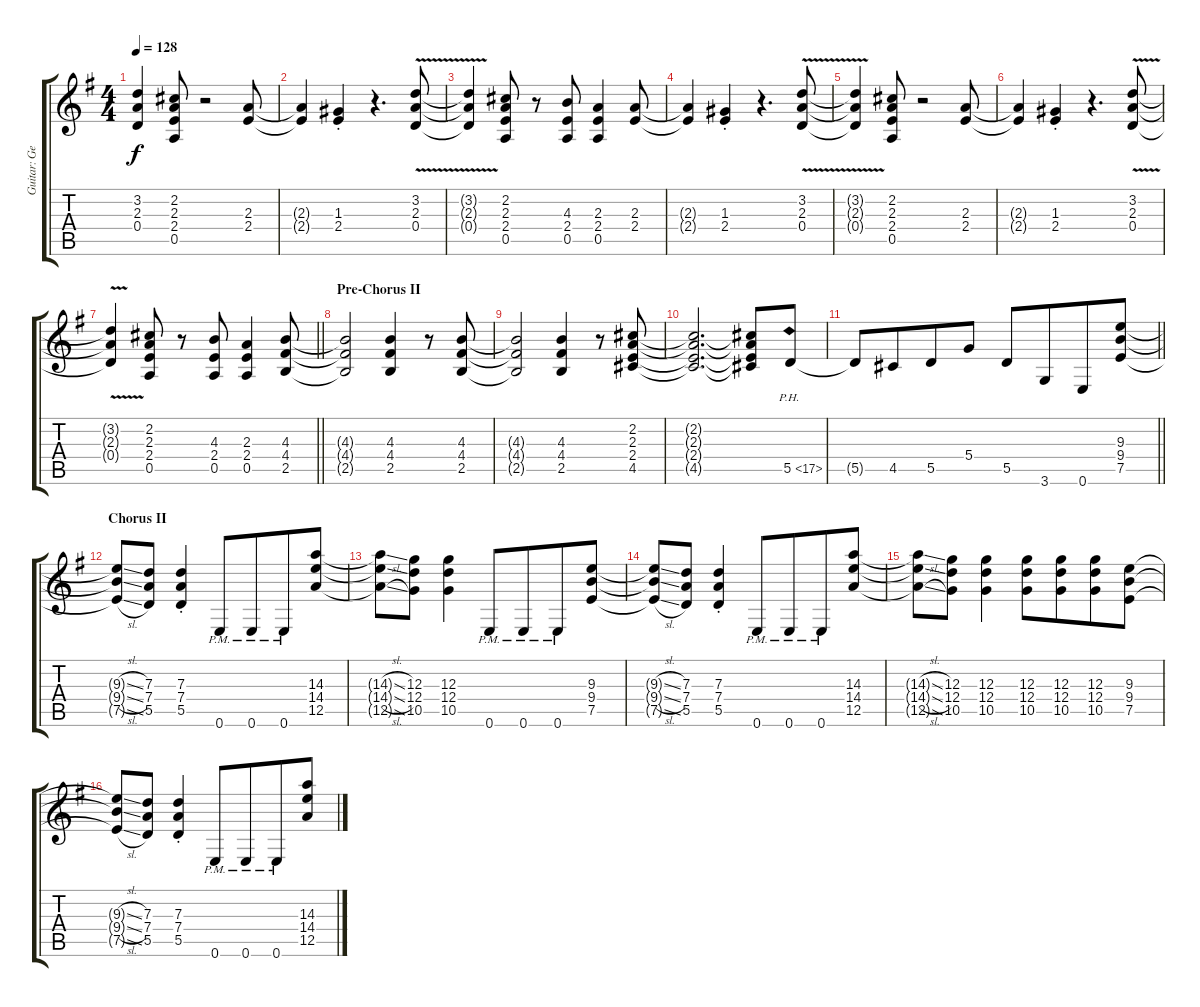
\track ("Guitar: George" "Guitar: Ge") {instrument overdrivenguitar}
\staff {score tabs}
\tuning (E4 B3 G3 D3 A2 E2) {hide}
\ts (4 4)
\tempo 128
\clef g2
\ks g
(3.2{t} 2.3{t} 0.4{t}).4{dy f} (2.2 2.3 2.4 0.5).8 r.2 (2.3 2.4).8 |
(2.3{t} 2.4{t}).4 (1.3{st} 2.4{st}).4 r.4{d} (3.2{v} 2.3{v} 0.4{v}).8 |
(3.2{t} 2.3{t} 0.4{t}).4 (2.2 2.3 2.4 0.5).8 r.8 (4.3 2.4 0.5).8 (2.3 2.4 0.5).4 (2.3 2.4).8 |
(2.3{t} 2.4{t}).4 (1.3{st} 2.4{st}).4 r.4{d} (3.2{v} 2.3{v} 0.4{v}).8 |
(3.2{t} 2.3{t} 0.4{t}).4 (2.2 2.3 2.4 0.5).8 r.2 (2.3 2.4).8 |
(2.3{t} 2.4{t}).4 (1.3{st} 2.4{st}).4 r.4{d} (3.2{v} 2.3{v} 0.4{v}).8 |
\barLineRight lightlight
(3.2{t} 2.3{t} 0.4{t}).4 (2.2 2.3 2.4 0.5).8 r.8 (4.3 2.4 0.5).8 (2.3 2.4 0.5).4 (4.3 4.4 2.5).8 |
\section ("" "Pre-Chorus II")
(4.3{t} 4.4{t} 2.5{t}).2 (4.3 4.4 2.5).4 r.8 (4.3 4.4 2.5).8 |
(4.3{t} 4.4{t} 2.5{t}).2 (4.3 4.4 2.5).4 r.8 (2.2 2.3 2.4 4.5).8 |
(2.2{t} 2.3{t} 2.4{t} 4.5{t}).2{d} (2.2{t} 2.3{t} 2.4{t} 4.5{t}).8 5.5{ph 12}.8 |
\barLineRight lightlight
5.5{t}.8 4.5.8{beam merge} 5.5.8 5.4.8 5.5.8 3.6.8{beam merge} 0.6.8 (9.3 9.4 7.5).8 |
\section ("" "Chorus II")
(9.3{sl t} 9.4{sl t} 7.5{sl t}).8 (7.3 7.4 5.5).8{beam merge} (7.3{st} 7.4{st} 5.5{st}).4 0.6{pm}.8 0.6{pm}.8{beam merge} 0.6{pm}.8 (14.3 14.4 12.5).8 |
(14.3{sl t} 14.4{sl t} 12.5{sl t}).8 (12.3 12.4 10.5).8{beam merge} (12.3 12.4 10.5).4 0.6{pm}.8 0.6{pm}.8{beam merge} 0.6{pm}.8 (9.3 9.4 7.5).8 |
(9.3{sl t} 9.4{sl t} 7.5{sl t}).8 (7.3 7.4 5.5).8{beam merge} (7.3{st} 7.4{st} 5.5{st}).4 0.6{pm}.8 0.6{pm}.8{beam merge} 0.6{pm}.8 (14.3 14.4 12.5).8 |
(14.3{sl t} 14.4{sl t} 12.5{sl t}).8 (12.3 12.4 10.5).8{beam merge} (12.3 12.4 10.5).4 (12.3 12.4 10.5).8 (12.3 12.4 10.5).8{beam merge} (12.3 12.4 10.5).8 (9.3 9.4 7.5).8 |
(9.3{sl t} 9.4{sl t} 7.5{sl t}).8 (7.3 7.4 5.5).8{beam merge} (7.3{st} 7.4{st} 5.5{st}).4 0.6{pm}.8 0.6{pm}.8{beam merge} 0.6{pm}.8 (14.3 14.4 12.5).8
